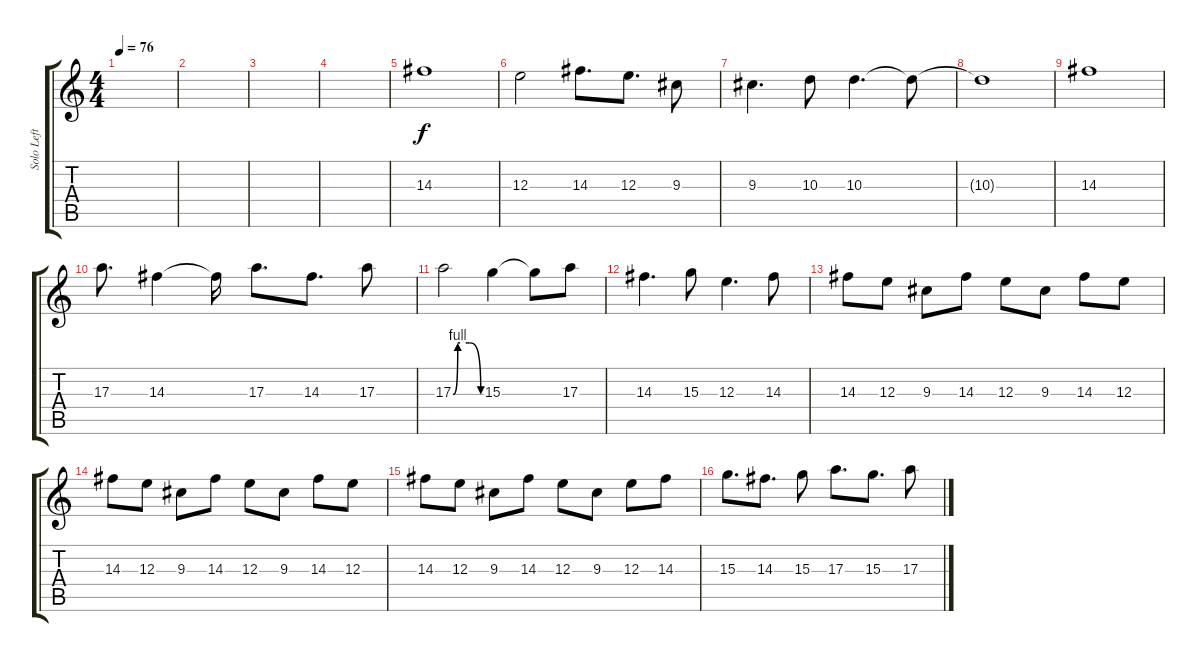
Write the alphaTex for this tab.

\track ("Solo Left" "Solo Left") {instrument overdrivenguitar}
\staff {score tabs}
\tuning (Db4 Ab3 E3 B2 Gb2 B1) {hide}
\ts (4 4)
\tempo 76
\clef g2
\ks c
|
|
|
|
14.3.1 |
12.3.2 14.3.8{d} 12.3.8{d} 9.3.8 |
9.3.4{d} 10.3.8 10.3.4{d} 10.3{t}.8 |
10.3{t}.1 |
14.3.1 |
17.3.8{d} 14.3.4 14.3{t}.16 17.3.8{d} 14.3.8{d} 17.3.8 |
17.3{be (custom 0 0 10 4 15 4 35 4 60 0)}.2 15.3.4 15.3{t}.8 17.3.8 |
14.3.4{d} 15.3.8 12.3.4{d} 14.3.8 |
14.3.8 12.3.8 9.3.8 14.3.8 12.3.8 9.3.8 14.3.8 12.3.8 |
14.3.8 12.3.8 9.3.8 14.3.8 12.3.8 9.3.8 14.3.8 12.3.8 |
14.3.8 12.3.8 9.3.8 14.3.8 12.3.8 9.3.8 12.3.8 14.3.8 |
15.3.8{d} 14.3.8{d} 15.3.8 17.3.8{d} 15.3.8{d} 17.3.8
